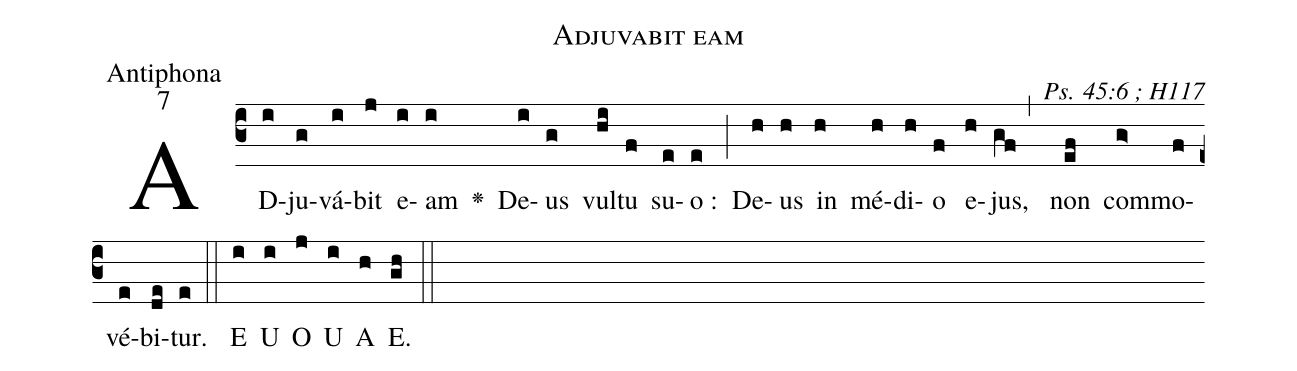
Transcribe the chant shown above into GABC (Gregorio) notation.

name:Adjuvabit eam;
office-part:Antiphona;
mode:7;
commentary:Ps. 45:6 ; H117;
%%
(c3)AD(i)ju(g)vá(i)bit(j) e(i)am(i) <v>\greheightstar</v>() De(i)us(g) vul(hi)tu(f) su(e)o :(e) (;) De(h)us(h) in(h) mé(h)di(h)o(f) e(h)jus,(gf,) non(ef) com(g>)mo(f)vé(e)bi(de)tur.(e) (::) E(i) U(i) O(j) U(i) A(h) E.(gh) (::)
